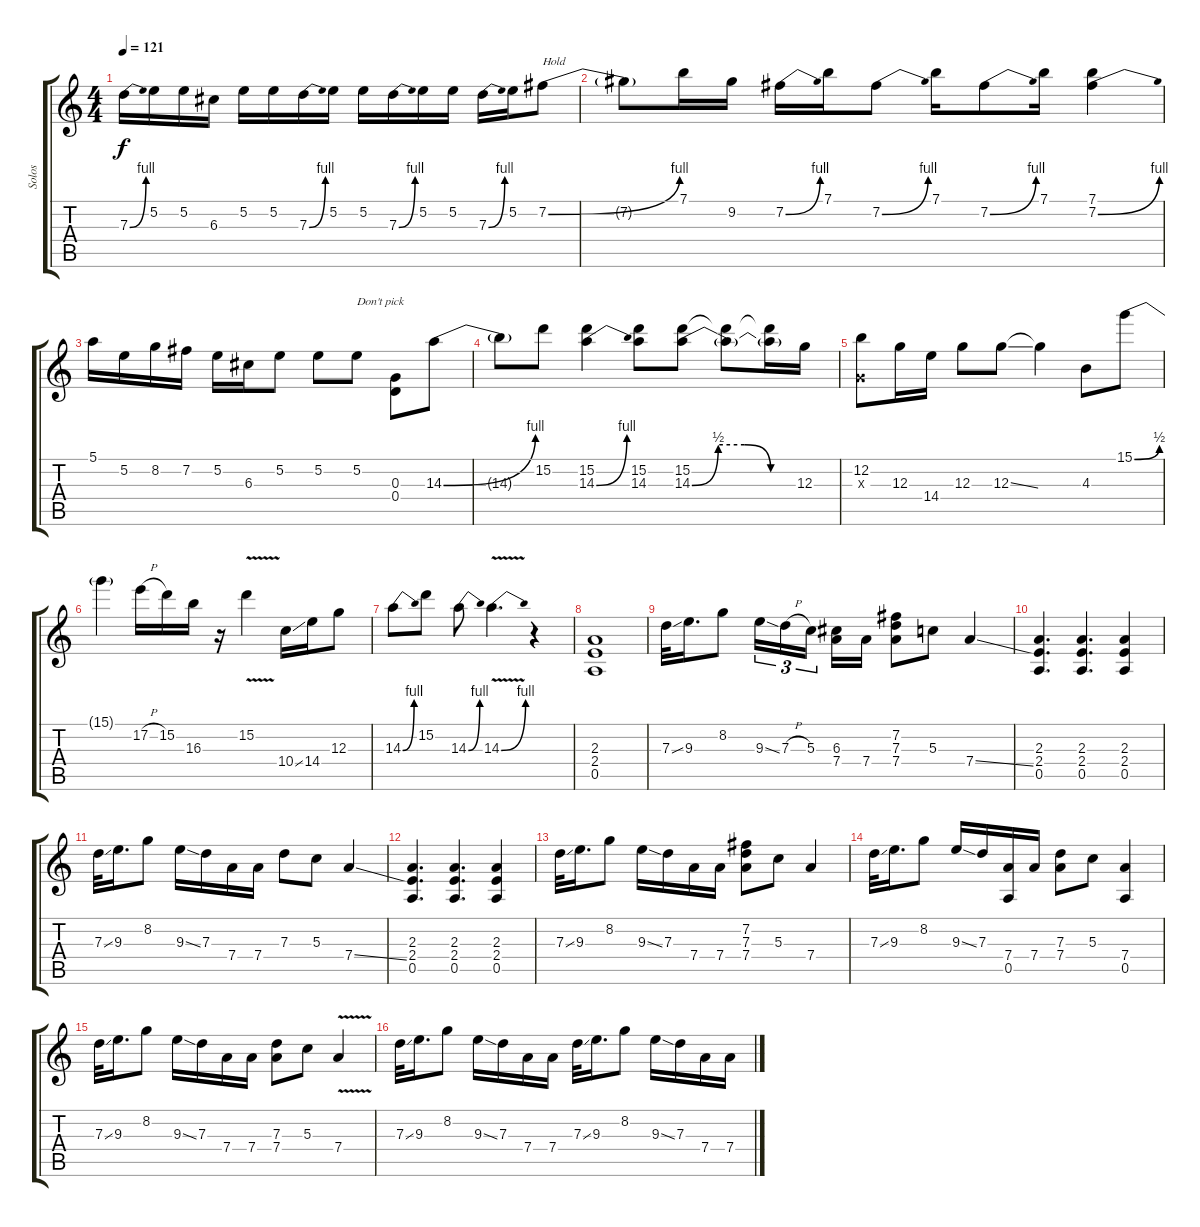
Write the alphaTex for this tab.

\track ("Solos" "Solos") {instrument distortionguitar}
\staff {score tabs}
\tuning (E4 B3 G3 D3 A2 E2) {hide}
\ts (4 4)
\tempo 121
\clef g2
\ks c
7.3{be (bend 0 0 60 4)}.16{dy f} 5.2.16 5.2.16 6.3.16 5.2.16 5.2.16 7.3{be (bend 0 0 60 4)}.16 5.2.16 5.2.16 7.3{be (bend 0 0 60 4)}.16 5.2.16 5.2.16 7.3{be (bend 0 0 60 4)}.16 5.2.16 7.2{be (bend 0 0 60 4)}.8{txt "Hold"} |
7.2{t}.8 7.1.16 9.2.16 7.2{be (bend 0 0 60 4)}.16 7.1.16 7.2{be (bend 0 0 60 4)}.8 7.1.16 7.2{be (bend 0 0 60 4)}.8 7.1.16 (7.1 7.2{be (bend 0 0 60 4)}).4 |
5.1.16 5.2.16 8.2.16 7.2.16 5.2.16 6.3.16 5.2.8 5.2.8 5.2.8{txt "Don't pick"} (0.3 0.4).8 14.3{be (bend 0 0 60 4)}.8 |
14.3{t}.8 15.2.8 (15.2 14.3{be (bend 0 0 60 4)}).4 (15.2 14.3).8 (15.2 14.3{be (custom 0 0 15 2 30 2 45 0 60 0)}).8 (15.2{t} 14.3{t}).8 (15.2{t} 14.3{t}).16 12.3.16 |
(12.2 0.3{x}).8 12.3.16 14.4.16 12.3.8 12.3{ss}.8 12.3{t}.4 4.3.8 15.1{be (bend 0 0 60 2)}.8 |
15.1{t}.4 17.2{h}.16 15.2.16 16.3.16 r.16 15.2{v}.4 10.4{ss}.16 14.4.16 12.3.8 |
14.3{be (bend 0 0 60 4)}.8 15.2.8 14.3{be (bend 0 0 60 4)}.8 14.3{be (bend 0 0 60 4) v}.4{d} r.4 |
(2.3 2.4 0.5).1 |
7.3{ss}.32 9.3.16{d} 8.2.8 9.3{ss}.16{tu (3 2)} 7.3{h}.16{tu (3 2)} 5.3.16{tu (3 2) beam splitsecondary} (6.3 7.4).16 7.4.16 (7.2 7.3 7.4).8 5.3.8 7.4{ss}.4 |
(2.3 2.4 0.5).4{d} (2.3 2.4 0.5).4{d} (2.3 2.4 0.5).4 |
7.3{ss}.32 9.3.16{d} 8.2.8 9.3{ss}.16 7.3.16 7.4.16 7.4.16 7.3.8 5.3.8 7.4{ss}.4 |
(2.3 2.4 0.5).4{d} (2.3 2.4 0.5).4{d} (2.3 2.4 0.5).4 |
7.3{ss}.32 9.3.16{d} 8.2.8 9.3{ss}.16 7.3.16 7.4.16 7.4.16 (7.2 7.3 7.4).8 5.3.8 7.4.4 |
7.3{ss}.32 9.3.16{d} 8.2.8 9.3{ss}.16 7.3.16 (7.4 0.5).16 7.4.16 (7.3 7.4).8 5.3.8 (7.4 0.5).4 |
7.3{ss}.32 9.3.16{d} 8.2.8 9.3{ss}.16 7.3.16 7.4.16 7.4.16 (7.3 7.4).8 5.3.8 7.4{v}.4 |
7.3{ss}.32 9.3.16{d} 8.2.8 9.3{ss}.16 7.3.16 7.4.16 7.4.16 7.3{ss}.32 9.3.16{d} 8.2.8 9.3{ss}.16 7.3.16 7.4.16 7.4.16
